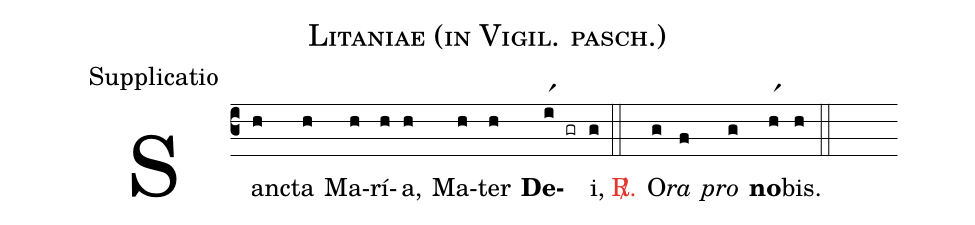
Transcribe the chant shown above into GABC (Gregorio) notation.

name: Litaniae (in Vigil. pasch.);
office-part: Supplicatio;
%%
(c3)

San(h)cta(h) Ma(h)rí(h)a,(h) Ma(h)ter(h) <b>De</b>(ir1 gr)i,(g)

(::)

<nlba><c><sp>R/</sp>.</c>() O</nlba>(g)<i>ra</i>(f) <i>pro</i>(g) <b>no</b>(hr1)bis.(h)

(::)
